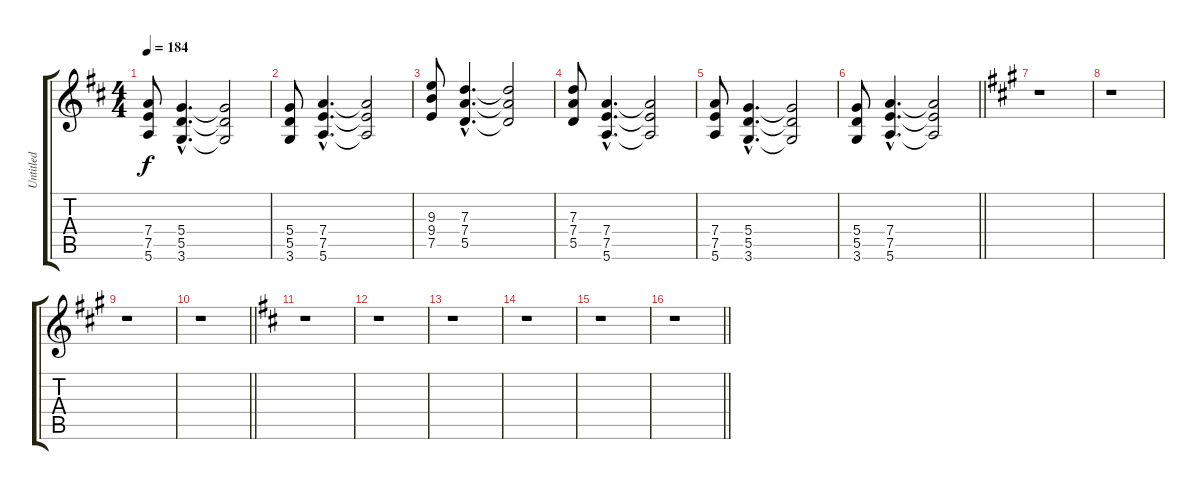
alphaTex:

\track ("Untitled" "Untitled") {instrument distortionguitar}
\staff {score tabs}
\tuning (E4 B3 G3 D3 A2 E2) {hide}
\ts (4 4)
\tempo 184
\clef g2
\ks d
(7.4 7.5 5.6).8{dy f} (5.4{hac} 5.5{hac} 3.6{hac}).4{d} (5.4{t} 5.5{t} 3.6{t}).2 |
(5.4 5.5 3.6).8 (7.4{hac} 7.5{hac} 5.6{hac}).4{d} (7.4{t} 7.5{t} 5.6{t}).2 |
(9.3 9.4 7.5).8 (7.3{hac} 7.4{hac} 5.5{hac}).4{d} (7.3{t} 7.4{t} 5.5{t}).2 |
(7.3 7.4 5.5).8 (7.4{hac} 7.5{hac} 5.6{hac}).4{d} (7.4{t} 7.5{t} 5.6{t}).2 |
(7.4 7.5 5.6).8 (5.4{hac} 5.5{hac} 3.6{hac}).4{d} (5.4{t} 5.5{t} 3.6{t}).2 |
\barLineRight lightlight
(5.4 5.5 3.6).8 (7.4{hac} 7.5{hac} 5.6{hac}).4{d} (7.4{t} 7.5{t} 5.6{t}).2 |
\ks a
r.1 |
r.1 |
r.1 |
\barLineRight lightlight
r.1 |
\ks d
r.1 |
r.1 |
r.1 |
r.1 |
r.1 |
\barLineRight lightlight
r.1
